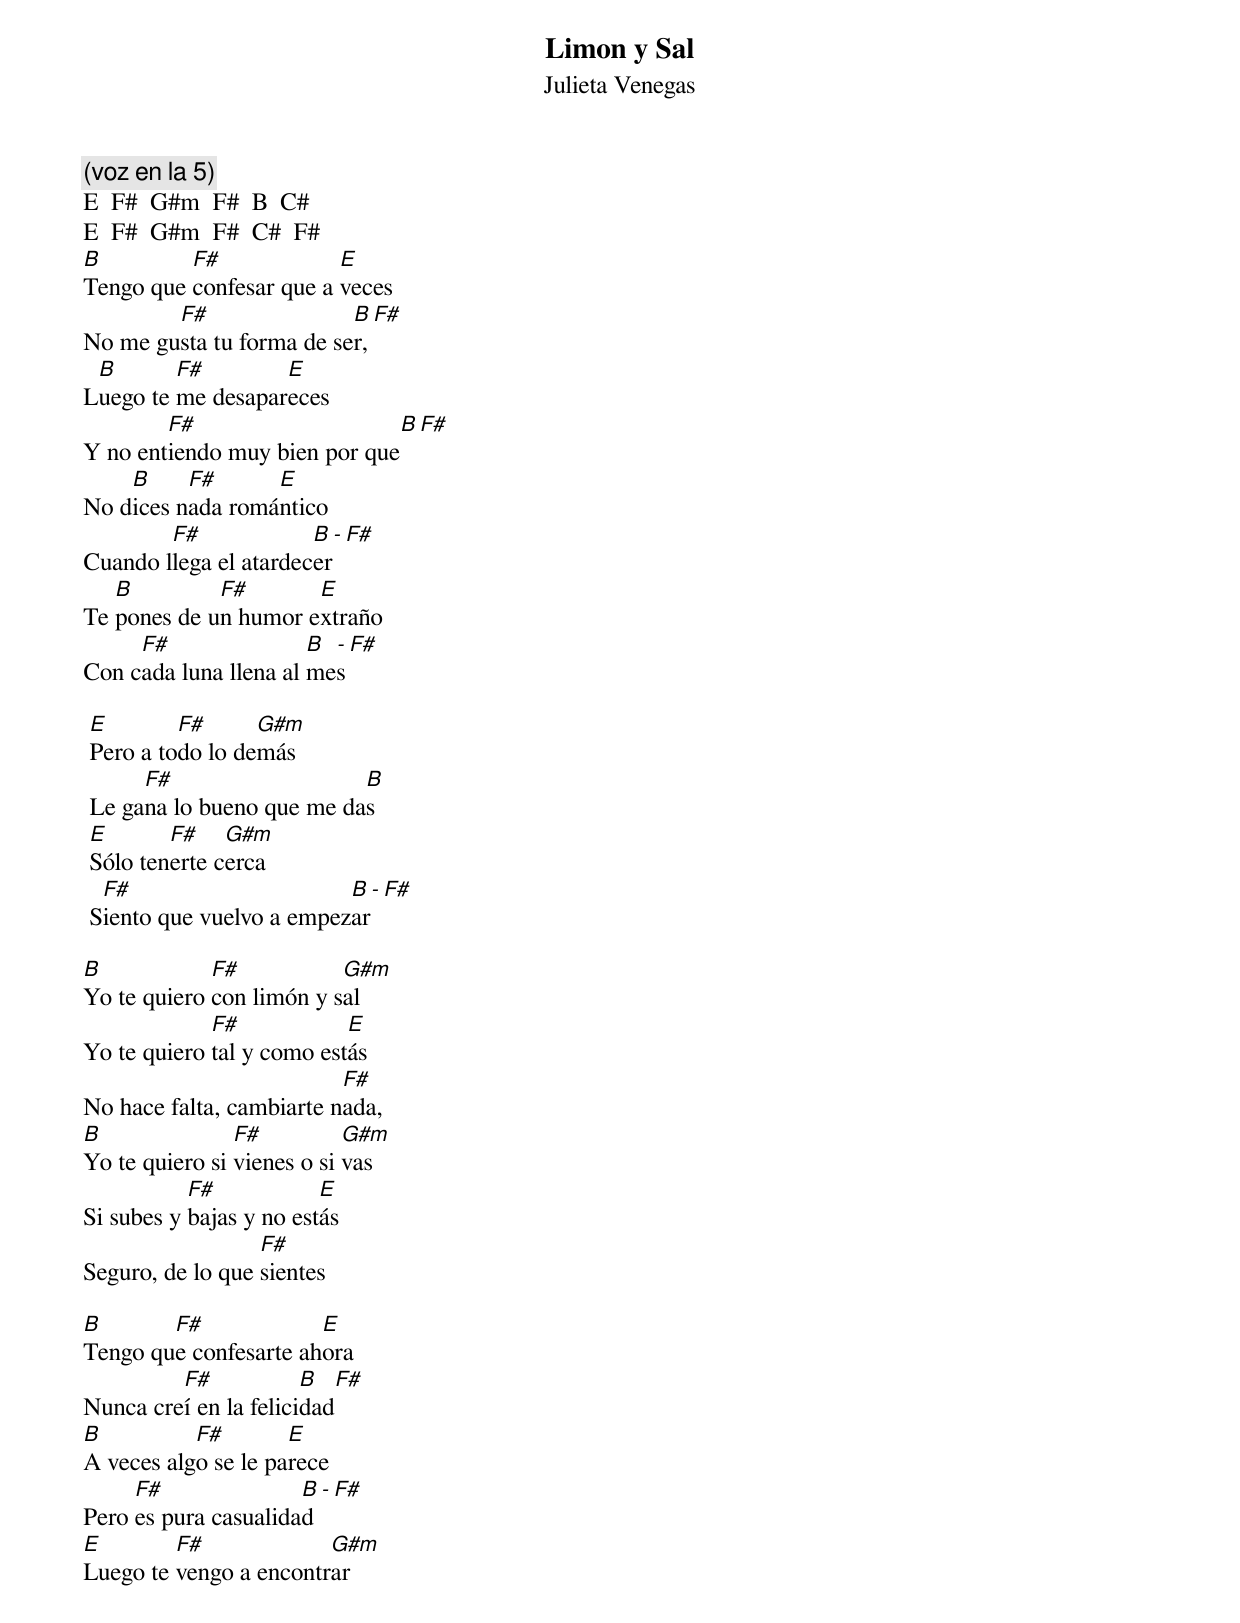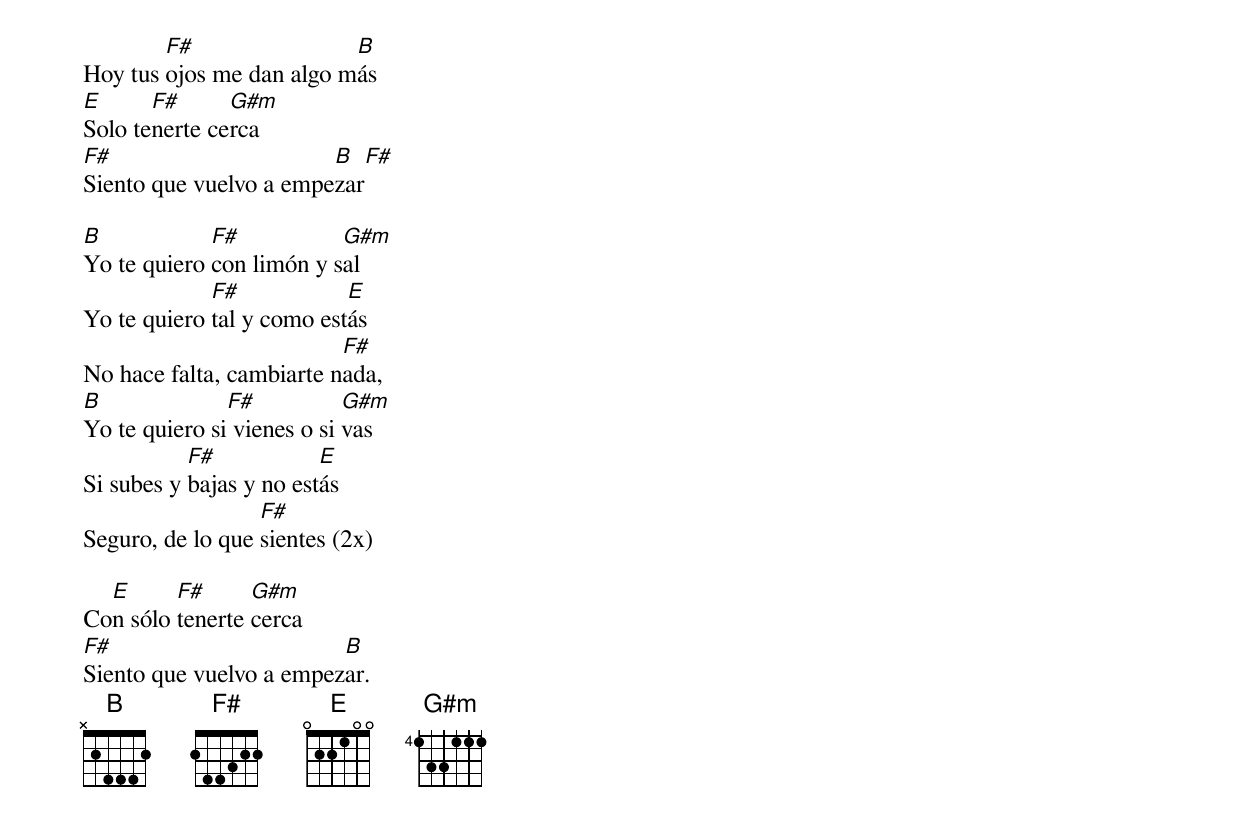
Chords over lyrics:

Limon y Sal
Julieta Venegas

(voz en la 5)
E  F#  G#m  F#  B  C#
E  F#  G#m  F#  C#  F#
B         F#             E
Tengo que confesar que a veces
        F#                B   F#
No me gusta tu forma de ser,
 B       F#        E
Luego te me desapareces
        F#                    B  F#
Y no entiendo muy bien por que
    B     F#      E
No dices nada romántico
        F#             B - F#
Cuando llega el atardecer
   B         F#       E
Te pones de un humor extraño
     F#                B - F#
Con cada luna llena al mes

 E        F#      G#m
 Pero a todo lo demás
      F#                   B
 Le gana lo bueno que me das
 E       F#    G#m
 Sólo tenerte cerca
  F#                      B - F#
 Siento que vuelvo a empezar

B            F#           G#m
Yo te quiero con limón y sal
             F#            E
Yo te quiero tal y como estás
                          F#
No hace falta, cambiarte nada,
B               F#          G#m
Yo te quiero si vienes o si vas
           F#            E
Si subes y bajas y no estás
                  F#
Seguro, de lo que sientes

B       F#             E
Tengo que confesarte ahora
         F#            B  F#
Nunca creí en la felicidad
B          F#        E
A veces algo se le parece
     F#               B - F#
Pero es pura casualidad
E        F#             G#m
Luego te vengo a encontrar

        F#                B
Hoy tus ojos me dan algo más
E      F#      G#m
Solo tenerte cerca
F#                      B   F#
Siento que vuelvo a empezar

B            F#           G#m
Yo te quiero con limón y sal
             F#            E
Yo te quiero tal y como estás
                          F#
No hace falta, cambiarte nada,
B              F#           G#m
Yo te quiero si vienes o si vas
           F#            E
Si subes y bajas y no estás
                  F#
Seguro, de lo que sientes (2x)

  E      F#      G#m
Con sólo tenerte cerca
F#                       B
Siento que vuelvo a empezar.
